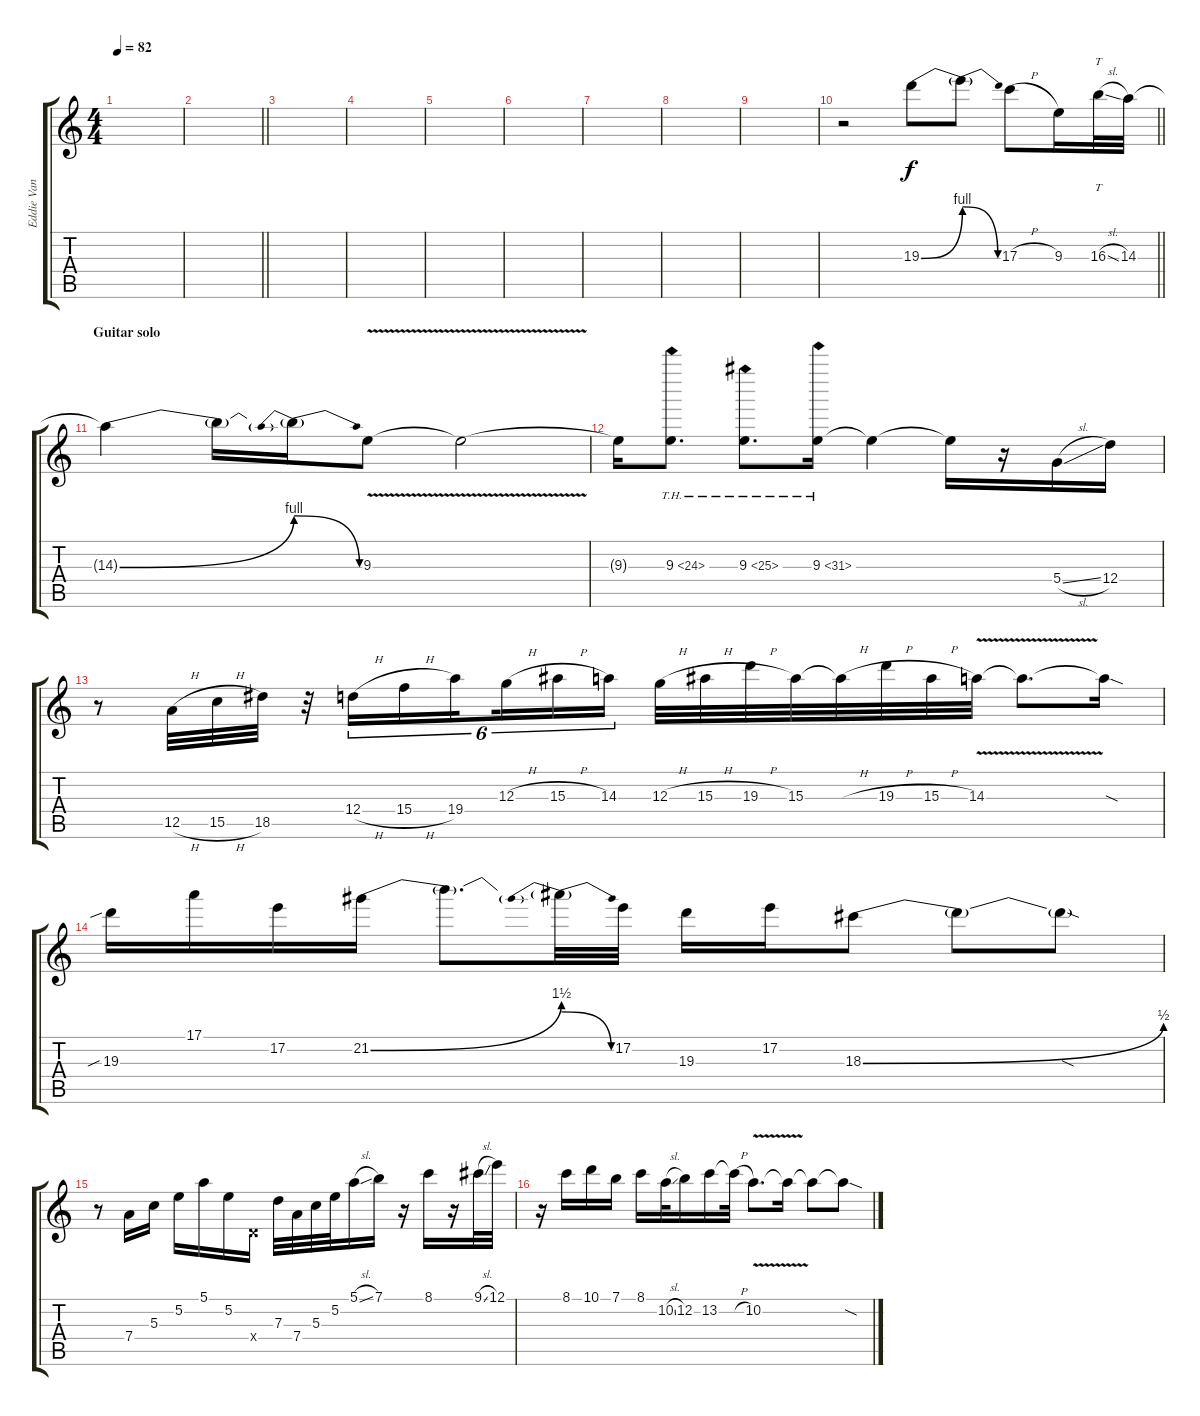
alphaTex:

\track ("Eddie Van Halen (Solo)" "Eddie Van ") {instrument distortionguitar}
\staff {score tabs}
\tuning (E4 B3 G3 D3 A2 E2) {hide}
\ts (4 4)
\tempo 82
\clef g2
\ks c
|
\barLineRight lightlight
|
|
|
|
|
|
|
|
\barLineRight lightlight
r.2 19.3{be (bend 0 0 60 4)}.8 19.3{be (release 0 4 60 0) t}.8 17.3{h}.8 9.3.16 16.3{sl}.32{tt} 14.3.32 |
\section ("" "Guitar solo")
14.3{be (bend 0 0 60 4) t}.4 14.3{t}.16 14.3{be (prebendrelease 0 4 60 0) t}.16 9.3{v}.8 9.3{t}.2 |
9.3{t}.16 9.3{th 15}.8{d} 9.3{th 16}.8{d} 9.3{th 22}.16 9.3{t}.4 9.3{t}.16 r.16 5.4{sl}.16 12.4.16 |
r.8 12.5{h}.32 15.5{h}.32 18.5.32 r.32 12.4{h}.16{tu (6 4)} 15.4{h}.16{tu (6 4)} 19.4.16{tu (6 4) beam splitsecondary} 12.3{h}.16{tu (6 4)} 15.3{h}.16{tu (6 4)} 14.3.16{tu (6 4)} 12.3{h}.32 15.3{h}.32 19.3{h}.32 15.3.32 15.3{h t}.32 19.3{h}.32 15.3{h}.32 14.3{v}.32 14.3{t}.8{d} 14.3{sod t}.16 |
19.3{sib}.16 17.1.16 17.2.16 21.2{be (bend 0 0 60 6)}.16 21.2{t}.8{d} 21.2{be (prebendrelease 0 4 60 0) t}.32 17.2.32 19.3.16 17.2.16 18.3{be (bend 0 0 60 2)}.8 18.3{t}.8 18.3{sod t}.8 |
r.8 7.4.16 5.3.16 5.2.16 5.1.16 5.2.16 0.4{x}.16 7.3.32 7.4.32 5.3.32 5.2.32 5.1{sl}.16 7.1.16 r.16 8.1.16 r.16 9.1{sl}.32 12.1.32 |
r.16 8.1.16 10.1.16 7.1.16 8.1.16 10.2{sl}.32 12.2.16 13.2.16 13.2{h t}.32 10.2{v}.8{d} 10.2{t}.16 10.2{t}.8 10.2{sod t}.8
